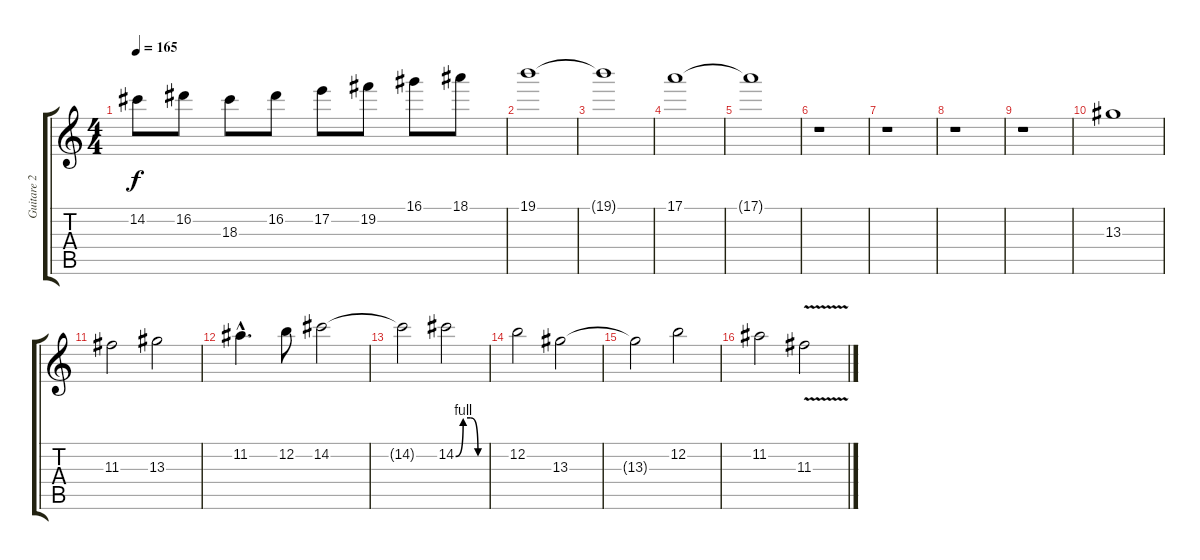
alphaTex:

\track ("Guitare 2" "Guitare 2") {instrument overdrivenguitar}
\staff {score tabs}
\tuning (E4 B3 G3 D3 A2 E2) {hide}
\ts (4 4)
\tempo 165
\clef g2
\ks c
14.2.8{dy f} 16.2.8 18.3.8 16.2.8 17.2.8 19.2.8 16.1.8 18.1.8 |
19.1.1 |
19.1{t}.1 |
17.1.1 |
17.1{t}.1 |
r.1 |
r.1 |
r.1 |
r.1 |
13.3.1 |
11.3.2 13.3.2 |
11.2{hac}.4{d} 12.2.8 14.2.2 |
14.2{t}.2 14.2{be (custom 0 0 15 4 30 4 45 0 60 0)}.2 |
12.2.2 13.3.2 |
13.3{t}.2 12.2.2 |
11.2.2 11.3{v}.2
